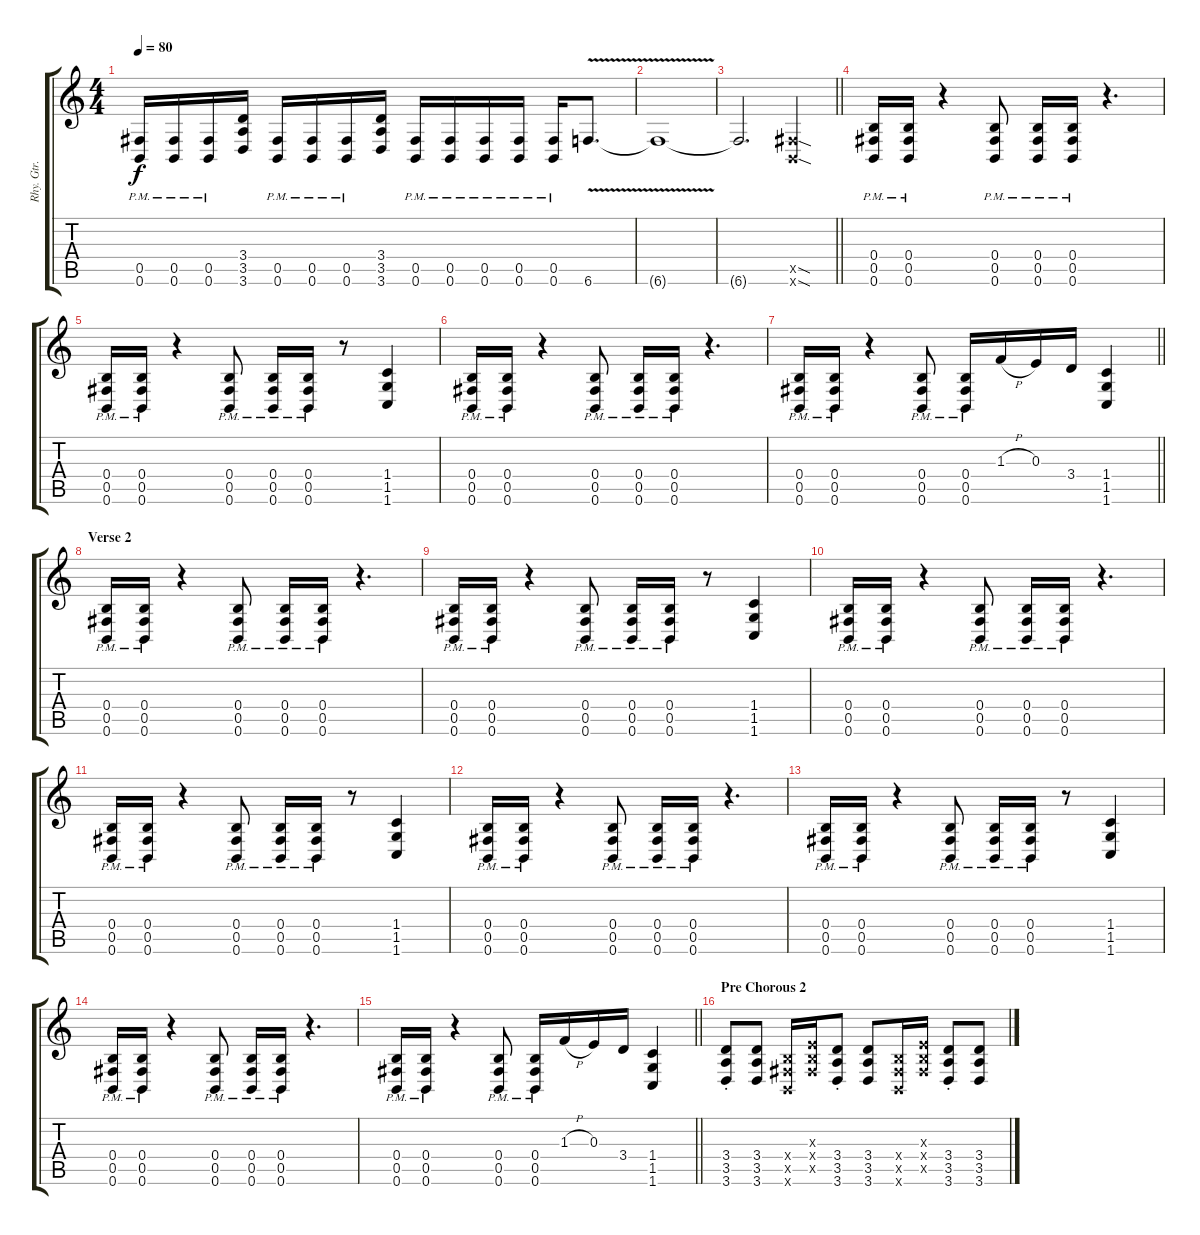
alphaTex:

\track ("Rhy. Gtr. 2" "Rhy. Gtr. ") {instrument distortionguitar}
\staff {score tabs}
\tuning (Db4 Ab3 E3 B2 Gb2 B1) {hide}
\ts (4 4)
\tempo 80
\clef g2
\ks c
(0.5{pm} 0.6{pm}).16{dy f} (0.5{pm} 0.6{pm}).16 (0.5{pm} 0.6{pm}).16 (3.4 3.5 3.6).16 (0.5{pm} 0.6{pm}).16 (0.5{pm} 0.6{pm}).16 (0.5{pm} 0.6{pm}).16 (3.4 3.5 3.6).16 (0.5{pm} 0.6{pm}).16 (0.5{pm} 0.6{pm}).16 (0.5{pm} 0.6{pm}).16 (0.5{pm} 0.6{pm}).16 (0.5{pm} 0.6{pm}).16 6.6{v}.8{d} |
6.6{t}.1 |
\barLineRight lightlight
6.6{t}.2{d} (0.5{sod x} 0.6{sod x}).4 |
\section ("" "")
(0.4{pm} 0.5{pm} 0.6{pm}).16 (0.4{pm} 0.5{pm} 0.6{pm}).16 r.4 (0.4{pm} 0.5{pm} 0.6{pm}).8 (0.4{pm} 0.5{pm} 0.6{pm}).16 (0.4{pm} 0.5{pm} 0.6{pm}).16 r.4{d} |
(0.4{pm} 0.5{pm} 0.6{pm}).16 (0.4{pm} 0.5{pm} 0.6{pm}).16 r.4 (0.4{pm} 0.5{pm} 0.6{pm}).8 (0.4{pm} 0.5{pm} 0.6{pm}).16 (0.4{pm} 0.5{pm} 0.6{pm}).16 r.8 (1.4 1.5 1.6).4 |
(0.4{pm} 0.5{pm} 0.6{pm}).16 (0.4{pm} 0.5{pm} 0.6{pm}).16 r.4 (0.4{pm} 0.5{pm} 0.6{pm}).8 (0.4{pm} 0.5{pm} 0.6{pm}).16 (0.4{pm} 0.5{pm} 0.6{pm}).16 r.4{d} |
\barLineRight lightlight
(0.4{pm} 0.5{pm} 0.6{pm}).16 (0.4{pm} 0.5{pm} 0.6{pm}).16 r.4 (0.4{pm} 0.5{pm} 0.6{pm}).8 (0.4{pm} 0.5{pm} 0.6{pm}).16 1.3{h}.16 0.3.16 3.4.16 (1.4 1.5 1.6).4 |
\section ("" "Verse 2")
(0.4{pm} 0.5{pm} 0.6{pm}).16 (0.4{pm} 0.5{pm} 0.6{pm}).16 r.4 (0.4{pm} 0.5{pm} 0.6{pm}).8 (0.4{pm} 0.5{pm} 0.6{pm}).16 (0.4{pm} 0.5{pm} 0.6{pm}).16 r.4{d} |
(0.4{pm} 0.5{pm} 0.6{pm}).16 (0.4{pm} 0.5{pm} 0.6{pm}).16 r.4 (0.4{pm} 0.5{pm} 0.6{pm}).8 (0.4{pm} 0.5{pm} 0.6{pm}).16 (0.4{pm} 0.5{pm} 0.6{pm}).16 r.8 (1.4 1.5 1.6).4 |
(0.4{pm} 0.5{pm} 0.6{pm}).16 (0.4{pm} 0.5{pm} 0.6{pm}).16 r.4 (0.4{pm} 0.5{pm} 0.6{pm}).8 (0.4{pm} 0.5{pm} 0.6{pm}).16 (0.4{pm} 0.5{pm} 0.6{pm}).16 r.4{d} |
(0.4{pm} 0.5{pm} 0.6{pm}).16 (0.4{pm} 0.5{pm} 0.6{pm}).16 r.4 (0.4{pm} 0.5{pm} 0.6{pm}).8 (0.4{pm} 0.5{pm} 0.6{pm}).16 (0.4{pm} 0.5{pm} 0.6{pm}).16 r.8 (1.4 1.5 1.6).4 |
(0.4{pm} 0.5{pm} 0.6{pm}).16 (0.4{pm} 0.5{pm} 0.6{pm}).16 r.4 (0.4{pm} 0.5{pm} 0.6{pm}).8 (0.4{pm} 0.5{pm} 0.6{pm}).16 (0.4{pm} 0.5{pm} 0.6{pm}).16 r.4{d} |
(0.4{pm} 0.5{pm} 0.6{pm}).16 (0.4{pm} 0.5{pm} 0.6{pm}).16 r.4 (0.4{pm} 0.5{pm} 0.6{pm}).8 (0.4{pm} 0.5{pm} 0.6{pm}).16 (0.4{pm} 0.5{pm} 0.6{pm}).16 r.8 (1.4 1.5 1.6).4 |
(0.4{pm} 0.5{pm} 0.6{pm}).16 (0.4{pm} 0.5{pm} 0.6{pm}).16 r.4 (0.4{pm} 0.5{pm} 0.6{pm}).8 (0.4{pm} 0.5{pm} 0.6{pm}).16 (0.4{pm} 0.5{pm} 0.6{pm}).16 r.4{d} |
\barLineRight lightlight
(0.4{pm} 0.5{pm} 0.6{pm}).16 (0.4{pm} 0.5{pm} 0.6{pm}).16 r.4 (0.4{pm} 0.5{pm} 0.6{pm}).8 (0.4{pm} 0.5{pm} 0.6{pm}).16 1.3{h}.16 0.3.16 3.4.16 (1.4 1.5 1.6).4 |
\section ("" "Pre Chorous 2")
(3.4{st} 3.5{st} 3.6{st}).8 (3.4 3.5 3.6).8 (0.4{x} 0.5{x} 0.6{x}).16 (0.3{x} 0.4{x} 0.5{x}).16 (3.4{st} 3.5{st} 3.6{st}).8 (3.4 3.5 3.6).8 (0.4{x} 0.5{x} 0.6{x}).16 (0.3{x} 0.4{x} 0.5{x}).16 (3.4{st} 3.5{st} 3.6{st}).8 (3.4 3.5 3.6).8
